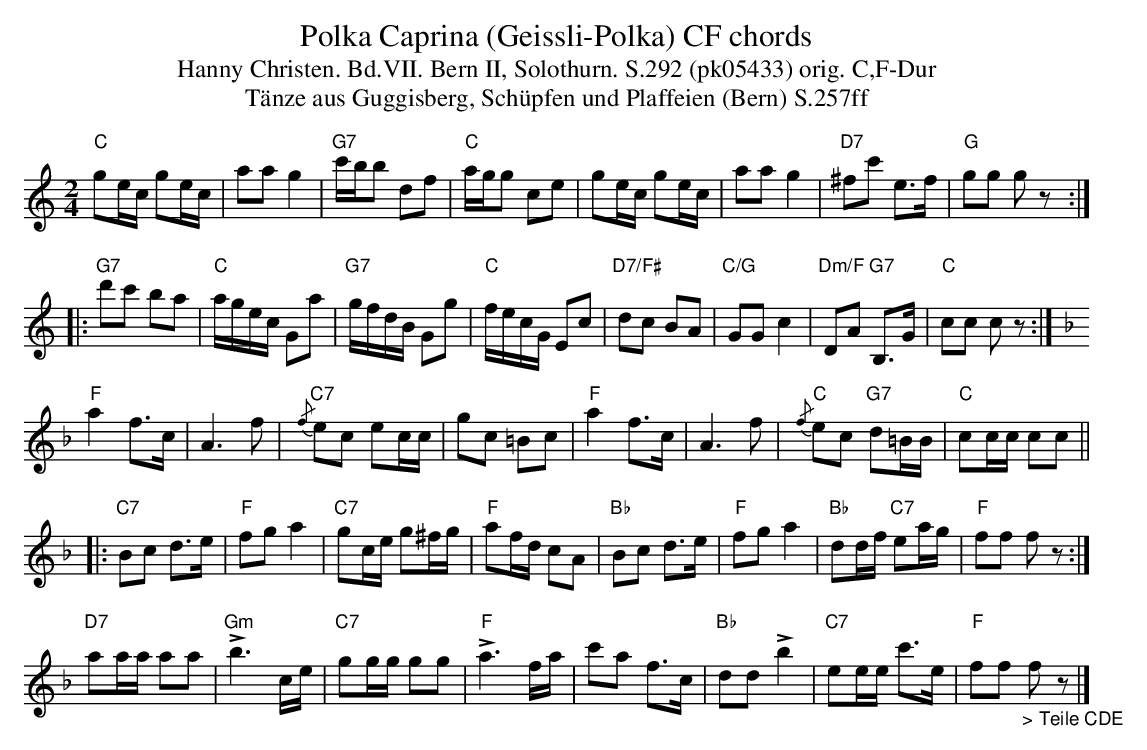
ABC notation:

X:1
T: Polka Caprina (Geissli-Polka) CF chords
T:Hanny Christen. Bd.VII. Bern II, Solothurn. S.292 (pk05433) orig. C,F-Dur
T: T\"anze aus Guggisberg, Sch\"upfen und Plaffeien (Bern) S.257ff
M:2/4
L:1/16
K:C %%MIDI gchordon
"C"g2ec g2ec | a2a2g4 | "G7"c'bb2 d2f2 | "C"agg2 c2e2 | g2ec g2ec | a2a2g4 | "D7"^f2c'2 e3f | "G"g2g2  g2z2 ::
"G7"d'2c'2 b2a2 | "C"agec G2a2 | "G7"gfdB G2g2 | "C"fecG E2c2 | "D7/F#"d2c2 B2A2 | "C/G"G2G2c4 | "Dm/F"D2A2 "G7"B,3G | "C"c2c2 c2z2 :| [K:F]
"F"a4 f3c | A6f2 | "C7"{/f}e2c2 e2cc | g2c2 =B2c2 | "F"a4 f3c | A6f2 | "C"{/f}e2c2 "G7"d2=BB | "C"c2cc c2c2 ||
|: "C7"B2c2  d3e | "F"f2g2a4 | "C7"g2ce g2^fg | "F"a2fd c2A2 | "Bb"B2c2 d3e | "F"f2g2a4 | "Bb"d2df "C7"e2ag | "F"f2f2 f2z2 :|
"D7"a2aa a2a2 | "Gm"+>+b6 ce | "C7"g2gg g2g2 | "F"+>+a6 fa | c'2a2 f3c | "Bb"d2d2 +>+b4 | "C7"e2ee c'3e | "F"f2f2 "_> Teile CDE"f2z2 |]
